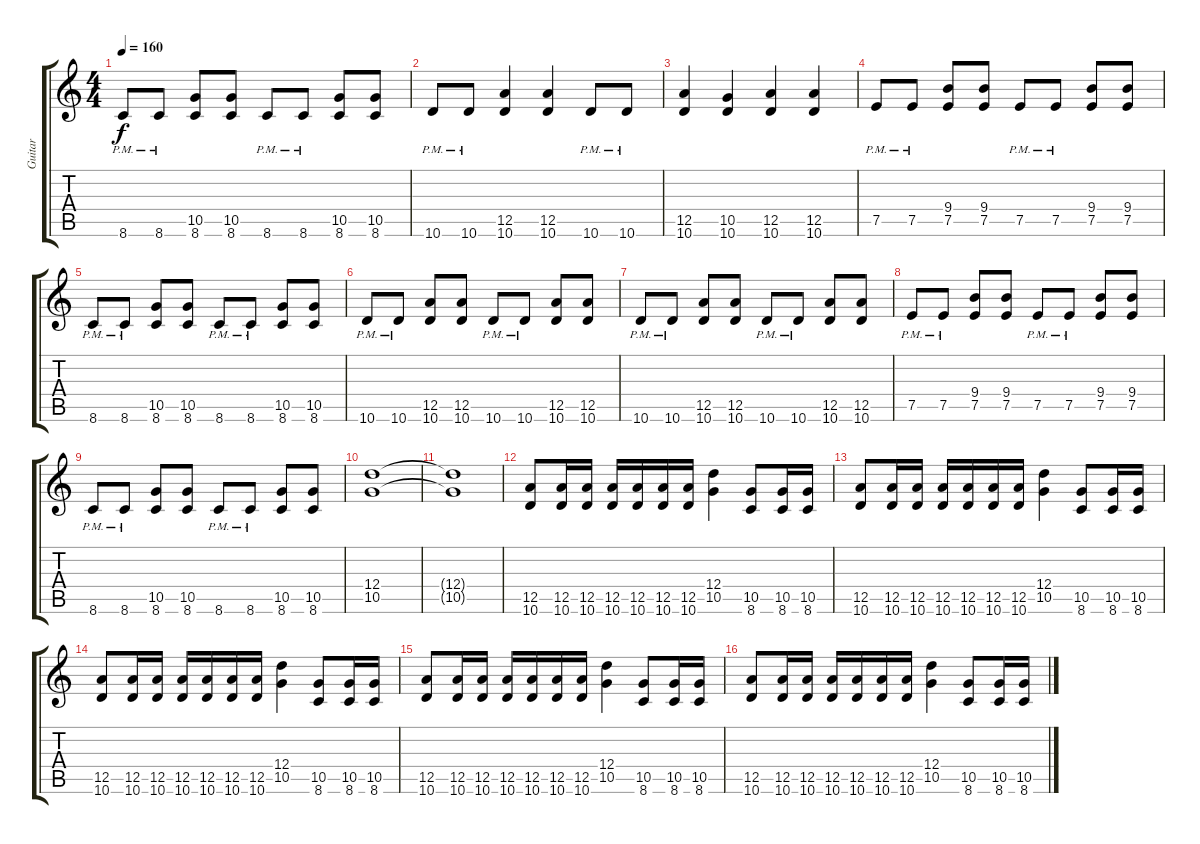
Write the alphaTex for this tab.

\track ("Guitar" "Guitar") {instrument distortionguitar}
\staff {score tabs}
\tuning (E4 B3 G3 D3 A2 E2) {hide}
\ts (4 4)
\tempo 160
\clef g2
\ks c
8.6{pm}.8{dy f} 8.6{pm}.8 (10.5 8.6).8 (10.5 8.6).8 8.6{pm}.8 8.6{pm}.8 (10.5 8.6).8 (10.5 8.6).8 |
10.6{pm}.8 10.6{pm}.8 (12.5 10.6).4 (12.5 10.6).4 10.6{pm}.8 10.6{pm}.8 |
(12.5 10.6).4 (10.5 10.6).4 (12.5 10.6).4 (12.5 10.6).4 |
7.5{pm}.8 7.5{pm}.8 (9.4 7.5).8 (9.4 7.5).8 7.5{pm}.8 7.5{pm}.8 (9.4 7.5).8 (9.4 7.5).8 |
8.6{pm}.8 8.6{pm}.8 (10.5 8.6).8 (10.5 8.6).8 8.6{pm}.8 8.6{pm}.8 (10.5 8.6).8 (10.5 8.6).8 |
10.6{pm}.8 10.6{pm}.8 (12.5 10.6).8 (12.5 10.6).8 10.6{pm}.8 10.6{pm}.8 (12.5 10.6).8 (12.5 10.6).8 |
10.6{pm}.8 10.6{pm}.8 (12.5 10.6).8 (12.5 10.6).8 10.6{pm}.8 10.6{pm}.8 (12.5 10.6).8 (12.5 10.6).8 |
7.5{pm}.8 7.5{pm}.8 (9.4 7.5).8 (9.4 7.5).8 7.5{pm}.8 7.5{pm}.8 (9.4 7.5).8 (9.4 7.5).8 |
8.6{pm}.8 8.6{pm}.8 (10.5 8.6).8 (10.5 8.6).8 8.6{pm}.8 8.6{pm}.8 (10.5 8.6).8 (10.5 8.6).8 |
(12.4 10.5).1 |
(12.4{t} 10.5{t}).1 |
(12.5 10.6).8 (12.5 10.6).16 (12.5 10.6).16 (12.5 10.6).16 (12.5 10.6).16 (12.5 10.6).16 (12.5 10.6).16 (12.4 10.5).4 (10.5 8.6).8 (10.5 8.6).16 (10.5 8.6).16 |
(12.5 10.6).8 (12.5 10.6).16 (12.5 10.6).16 (12.5 10.6).16 (12.5 10.6).16 (12.5 10.6).16 (12.5 10.6).16 (12.4 10.5).4 (10.5 8.6).8 (10.5 8.6).16 (10.5 8.6).16 |
(12.5 10.6).8 (12.5 10.6).16 (12.5 10.6).16 (12.5 10.6).16 (12.5 10.6).16 (12.5 10.6).16 (12.5 10.6).16 (12.4 10.5).4 (10.5 8.6).8 (10.5 8.6).16 (10.5 8.6).16 |
(12.5 10.6).8 (12.5 10.6).16 (12.5 10.6).16 (12.5 10.6).16 (12.5 10.6).16 (12.5 10.6).16 (12.5 10.6).16 (12.4 10.5).4 (10.5 8.6).8 (10.5 8.6).16 (10.5 8.6).16 |
(12.5 10.6).8 (12.5 10.6).16 (12.5 10.6).16 (12.5 10.6).16 (12.5 10.6).16 (12.5 10.6).16 (12.5 10.6).16 (12.4 10.5).4 (10.5 8.6).8 (10.5 8.6).16 (10.5 8.6).16
